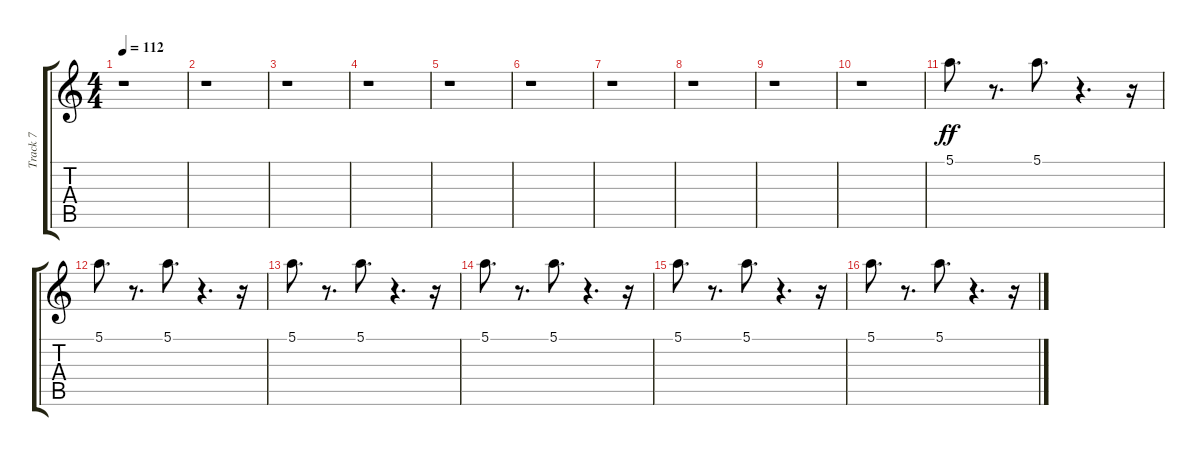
\track ("Track 7" "Track 7") {instrument electricguitarmuted}
\staff {score tabs}
\tuning (E4 B3 G3 D3 A2 E2) {hide}
\ts (4 4)
\tempo 112
\clef g2
\ks c
r.1{dy p} |
r.1 |
r.1 |
r.1 |
r.1 |
r.1 |
r.1 |
r.1 |
r.1 |
r.1 |
5.1.8{d dy ff} r.8{d} 5.1.8{d} r.4{d} r.16 |
5.1.8{d} r.8{d} 5.1.8{d} r.4{d} r.16 |
5.1.8{d} r.8{d} 5.1.8{d} r.4{d} r.16 |
5.1.8{d} r.8{d} 5.1.8{d} r.4{d} r.16 |
5.1.8{d} r.8{d} 5.1.8{d} r.4{d} r.16 |
5.1.8{d} r.8{d} 5.1.8{d} r.4{d} r.16
